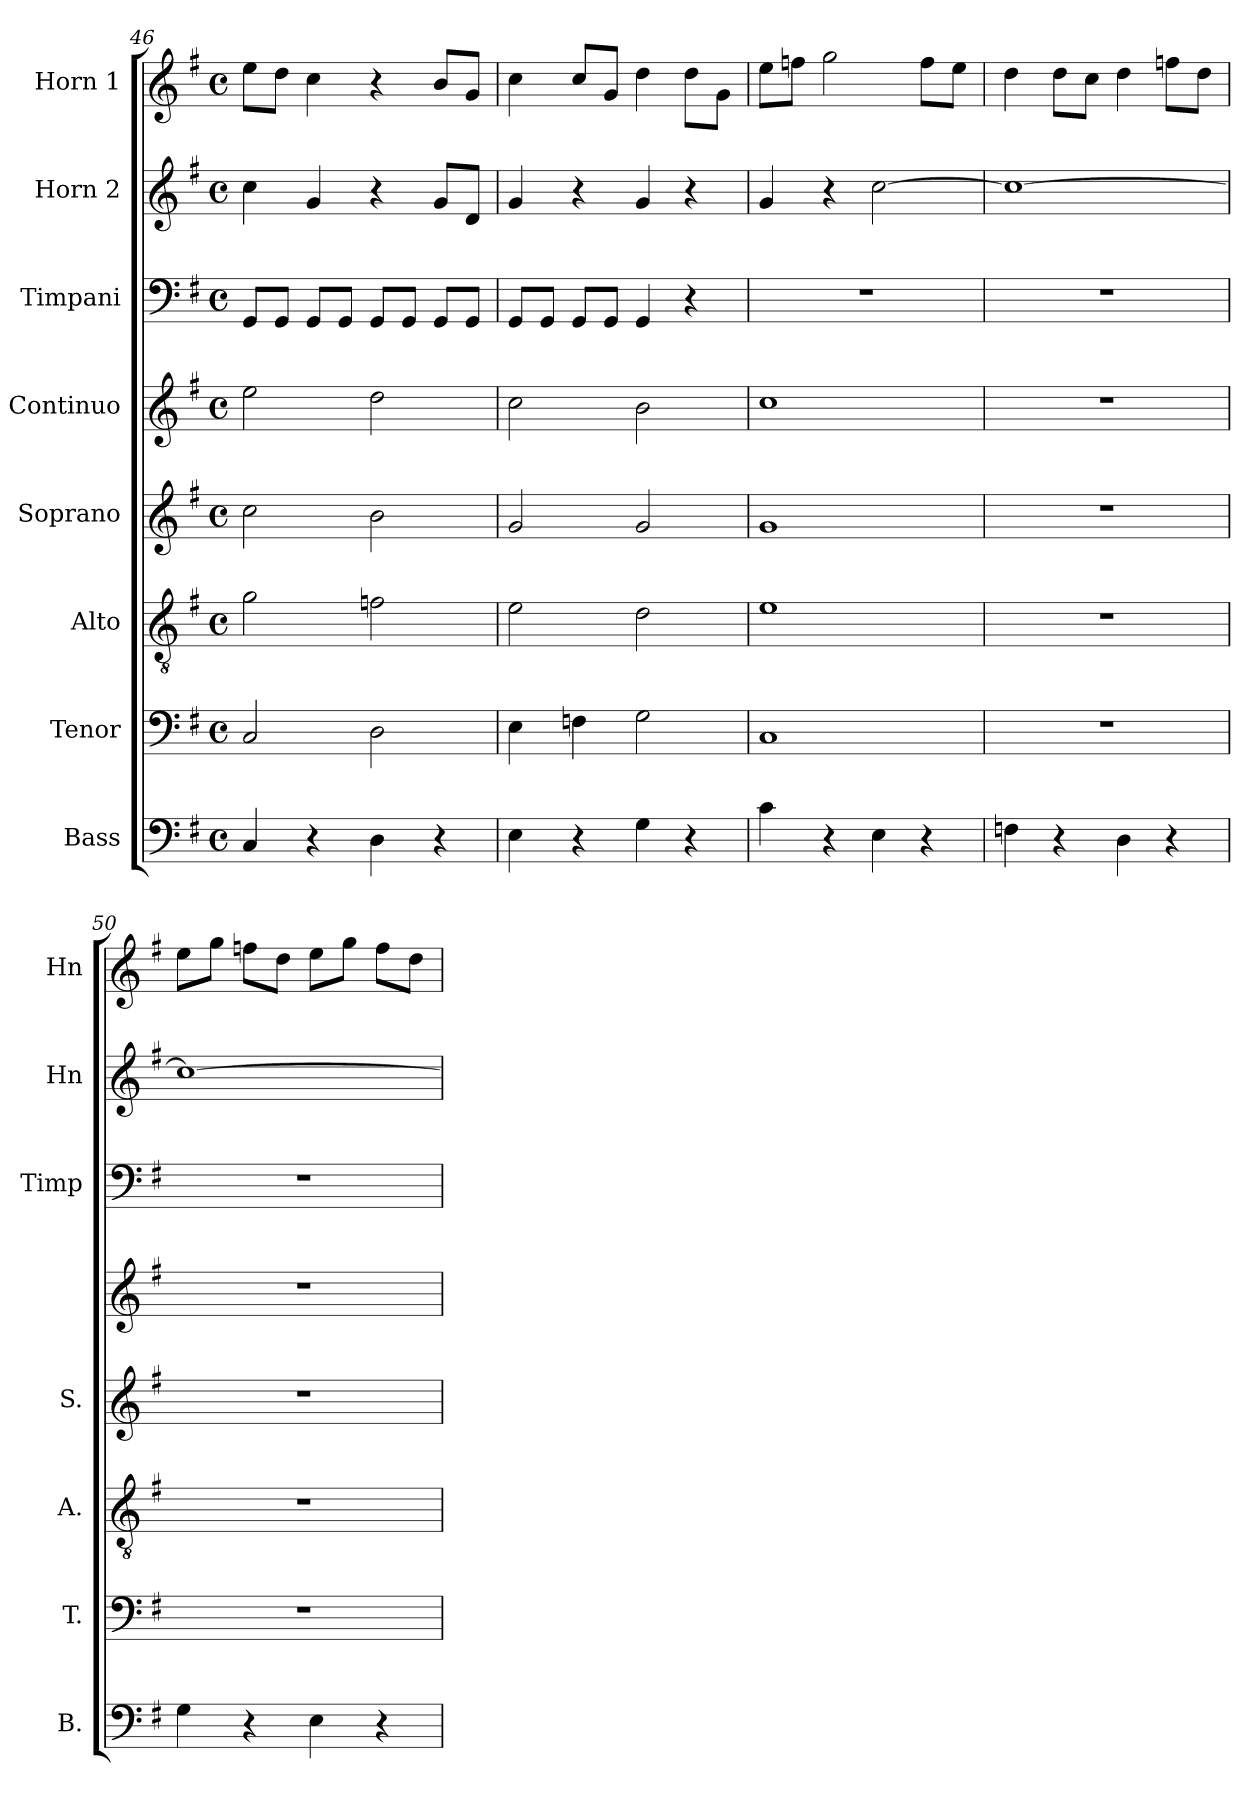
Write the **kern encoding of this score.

**kern	**kern	**kern	**kern	**kern	**kern	**kern	**kern
*part8	*part7	*part6	*part5	*part4	*part3	*part2	*part1
*staff8	*staff7	*staff6	*staff5	*staff4	*staff3	*staff2	*staff1
*I"Bass	*I"Tenor	*I"Alto	*I"Soprano	*I"Continuo	*I"Timpani	*I"Horn 2	*I"Horn 1
*I'B.	*I'T.	*I'A.	*I'S.	*	*I'Timp	*I'Hn	*I'Hn
!!LO:LB:g=z
*clefF4	*clefF4	*clefGv2	*clefG2	*clefG2	*clefF4	*clefG2	*clefG2
*	*	*	*	*	*	*ITrd4c7	*ITrd4c7
*k[f#]	*k[f#]	*k[f#]	*k[f#]	*k[f#]	*k[f#]	*k[]	*k[]
*G:	*G:	*G:	*G:	*G:	*G:	*C:	*C:
*M4/4	*M4/4	*M4/4	*M4/4	*M4/4	*M4/4	*M4/4	*M4/4
*met(c)	*met(c)	*met(c)	*met(c)	*met(c)	*met(c)	*met(c)	*met(c)
=46	=46	=46	=46	=46	=46	=46	=46
4C/	2C/	2g\	2cc\	2ee\	8GG/L	4f\	8a\L
.	.	.	.	.	8GG/J	.	8g\J
4r	.	.	.	.	8GG/L	4c/	4f\
.	.	.	.	.	8GG/J	.	.
4D\	2D\	2fn\	2b\	2dd\	8GG/L	4r	4r
.	.	.	.	.	8GG/J	.	.
4r	.	.	.	.	8GG/L	8c/L	8e/L
.	.	.	.	.	8GG/J	8G/J	8c/J
=47	=47	=47	=47	=47	=47	=47	=47
4E\	4E\	2e\	2g/	2cc\	8GG/L	4c/	4f\
.	.	.	.	.	8GG/J	.	.
4r	4Fn\	.	.	.	8GG/L	4r	8f/L
.	.	.	.	.	8GG/J	.	8c/J
4G\	2G\	2d\	2g/	2b\	4GG/	4c/	4g\
4r	.	.	.	.	4r	4r	8g\L
.	.	.	.	.	.	.	8c\J
=48	=48	=48	=48	=48	=48	=48	=48
4c\	1C	1e	1g	1cc	1r	4c/	8a\L
.	.	.	.	.	.	.	8b-X\J
4r	.	.	.	.	.	4r	2cc\
4E\	.	.	.	.	.	[2f\	.
4r	.	.	.	.	.	.	8b-\L
.	.	.	.	.	.	.	8a\J
=49	=49	=49	=49	=49	=49	=49	=49
4Fn\	1r	1r	1r	1r	1r	1f_	4g\
4r	.	.	.	.	.	.	8g\L
.	.	.	.	.	.	.	8f\J
4D\	.	.	.	.	.	.	4g\
4r	.	.	.	.	.	.	8b-X\L
.	.	.	.	.	.	.	8g\J
=50	=50	=50	=50	=50	=50	=50	=50
4G\	1r	1r	1r	1r	1r	1f_	8a\L
.	.	.	.	.	.	.	8cc\J
4r	.	.	.	.	.	.	8b-X\L
.	.	.	.	.	.	.	8g\J
4E\	.	.	.	.	.	.	8a\L
.	.	.	.	.	.	.	8cc\J
4r	.	.	.	.	.	.	8b-\L
.	.	.	.	.	.	.	8g\J
=	=	=	=	=	=	=	=
*-	*-	*-	*-	*-	*-	*-	*-
